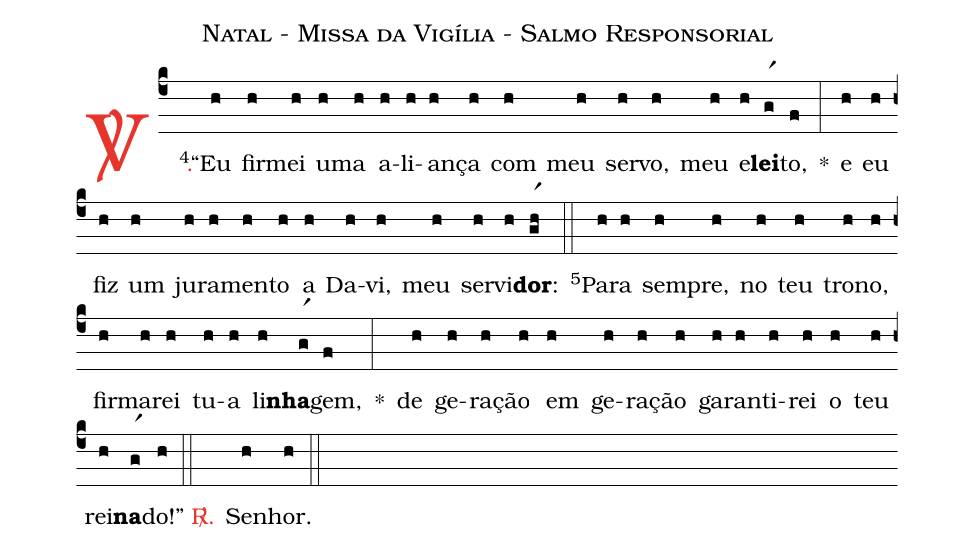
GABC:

name: Natal - Missa da Vigília - Salmo Responsorial;
%%
(c4)

<c><sp>V/</sp>.</c>() <v>\VSup{4}</v>``Eu(h) fir(h)mei(h) u(h)ma(h) a(h)li(h)an(h)ça(h) com(h) meu(h) ser(h)vo,(h) meu(h) e(h)<b>lei</b>(gr1)to,(f) *(:)
e(h) eu(h) fiz(h) um(h) ju(h)ra(h)men(h)to(h) a(h) Da(h)vi,(h) meu(h) ser(h)vi(h)<b>dor</b>:(gr1h)

(::)

<v>\VSup{5}</v>Pa(h)ra(h) sem(h)pre,(h) no(h) teu(h) tro(h)no,(h) fir(h)ma(h)rei(h) tu(h)a(h) li(h)<b>nha</b>(gr1)gem,(f) *(:)
de(h) ge(h)ra(h)ção(h) em(h) ge(h)ra(h)ção(h) ga(h)ran(h)ti(h)rei(h) o(h) teu(h) rei(h)<b>na</b>(gr1)do!''(h)

(::)

<c><sp>R/</sp>.</c>() Se(h)nhor.(h)

(::)
